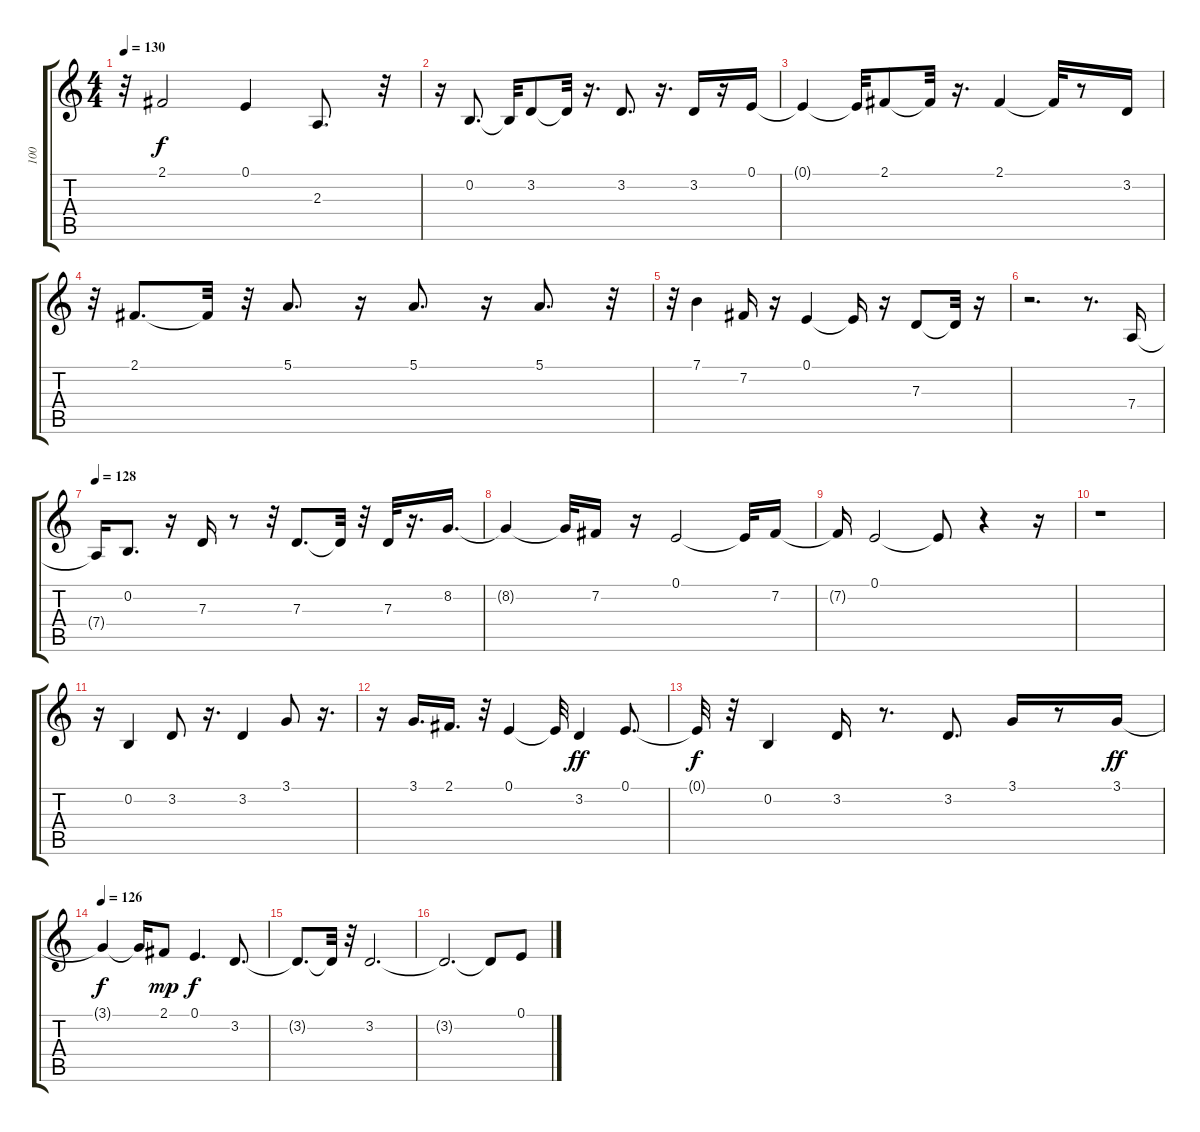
\track ("100" "100") {instrument fx4atmosphere}
\staff {score tabs}
\tuning (E4 B3 G3 D3 A2 E2) {hide}
\ts (4 4)
\tempo 130
\clef g2
\ks c
r.32{dy f} 2.1.2 0.1.4 2.3.8{d} r.32 |
r.16 0.2.8{d} 0.2{t}.32 3.2.8 3.2{t}.32 r.16{d} 3.2.8{d} r.16{d} 3.2.16 r.16 0.1.16 |
0.1{t}.4 0.1{t}.32 2.1.8 2.1{t}.32 r.16{d} 2.1.4 2.1{t}.32 r.8 3.2.16 |
r.32 2.1.8{d} 2.1{t}.32 r.32 5.1.8{d} r.16 5.1.8{d} r.16 5.1.8{d} r.32 |
r.32 7.1.4 7.2.16 r.16 0.1.4 0.1{t}.16 r.16 7.3.8 7.3{t}.32 r.16 |
r.2{d} r.8{d} 7.4.16 |
\tempo 128
7.4{t}.16 0.2.8{d} r.16 7.3.16 r.8 r.32 7.3.8{d} 7.3{t}.32 r.32 7.3.32 r.16{d} 8.2.16{d} |
8.2{t}.4 8.2{t}.32 7.2.16 r.16 0.1.2 0.1{t}.32 7.2.16 |
7.2{t}.16 0.1.2 0.1{t}.8 r.4 r.16 |
r.1 |
r.16 0.2.4 3.2.8 r.16{d} 3.2.4 3.1.8 r.16{d} |
r.16 3.1.16{d} 2.1.16{d} r.32 0.1.4 0.1{t}.32 3.2.4{dy ff} 0.1.8{d} |
0.1{t}.32{dy f} r.32 0.2.4 3.2.16 r.8{d} 3.2.8{d} 3.1.16 r.8 3.1.16{dy ff} |
\tempo 126
3.1{t}.4{dy f} 3.1{t}.16 2.1.8{dy mp} 0.1.4{d dy f} 3.2.8{d} |
3.2{t}.8{d} 3.2{t}.32 r.32 3.2.2{d} |
3.2{t}.2{d} 3.2{t}.8 0.1.8
